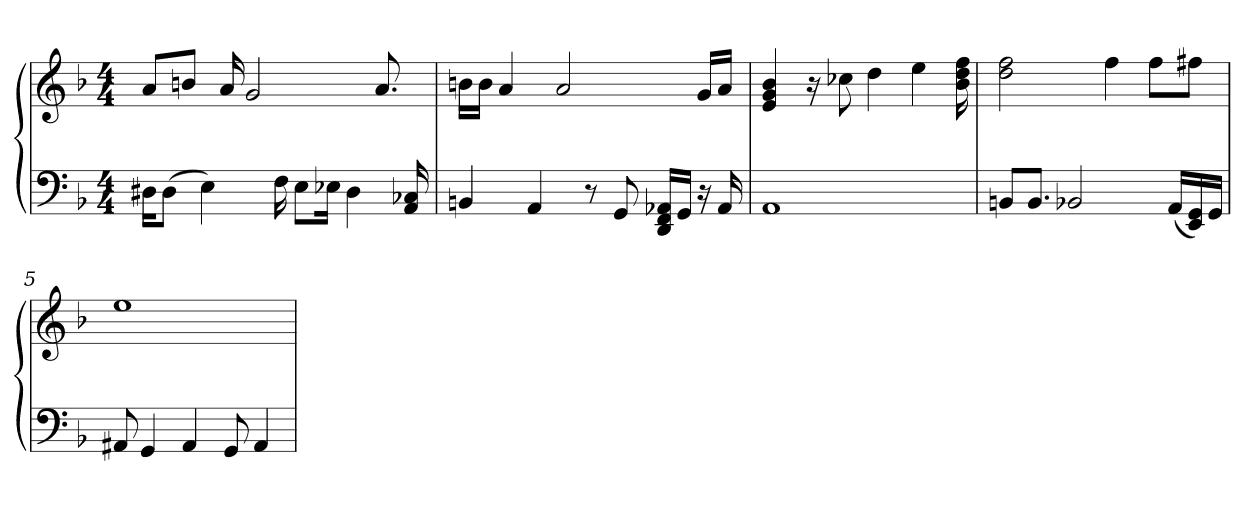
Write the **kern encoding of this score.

**kern	**kern
*part1	*part1
*staff2	*staff1
*clefF4	*clefG2
*k[b-]	*k[b-]
*M4/4	*M4/4
=1	=1
16D#X\KL	8a/L
(8D#\J	.
.	8bn/J
4E)	.
.	16a
.	2g
16F	.
8E\L	.
16E-X\Jk	.
4D#	.
.	8.a
16AA 16C-X	.
=2	=2
4BBn	16bn\LL
.	16b\JJ
.	4a
4AA	.
.	2a
8r	.
8GG	.
16DD/ 16FF/ 16AA-X/LL	.
16GG/JJ	.
16r	16g/LL
16AA-	16a/JJ
=3	=3
1AA	4e 4g 4b-
.	16r
.	8cc-X
.	4dd
.	4ee
.	16b- 16dd 16ff
=4	=4
8BBn/L	2dd 2ff
8.BB/J	.
2BB-X	.
.	4ff
.	8ff\L
(16AA/LL	.
16EE/ 16GG/)	8ff#X\J
16GG/JJ	.
=5	=5
8AA#X	1ee
4GG	.
4AA#	.
8GG	.
4AA#	.
=	=
*-	*-
